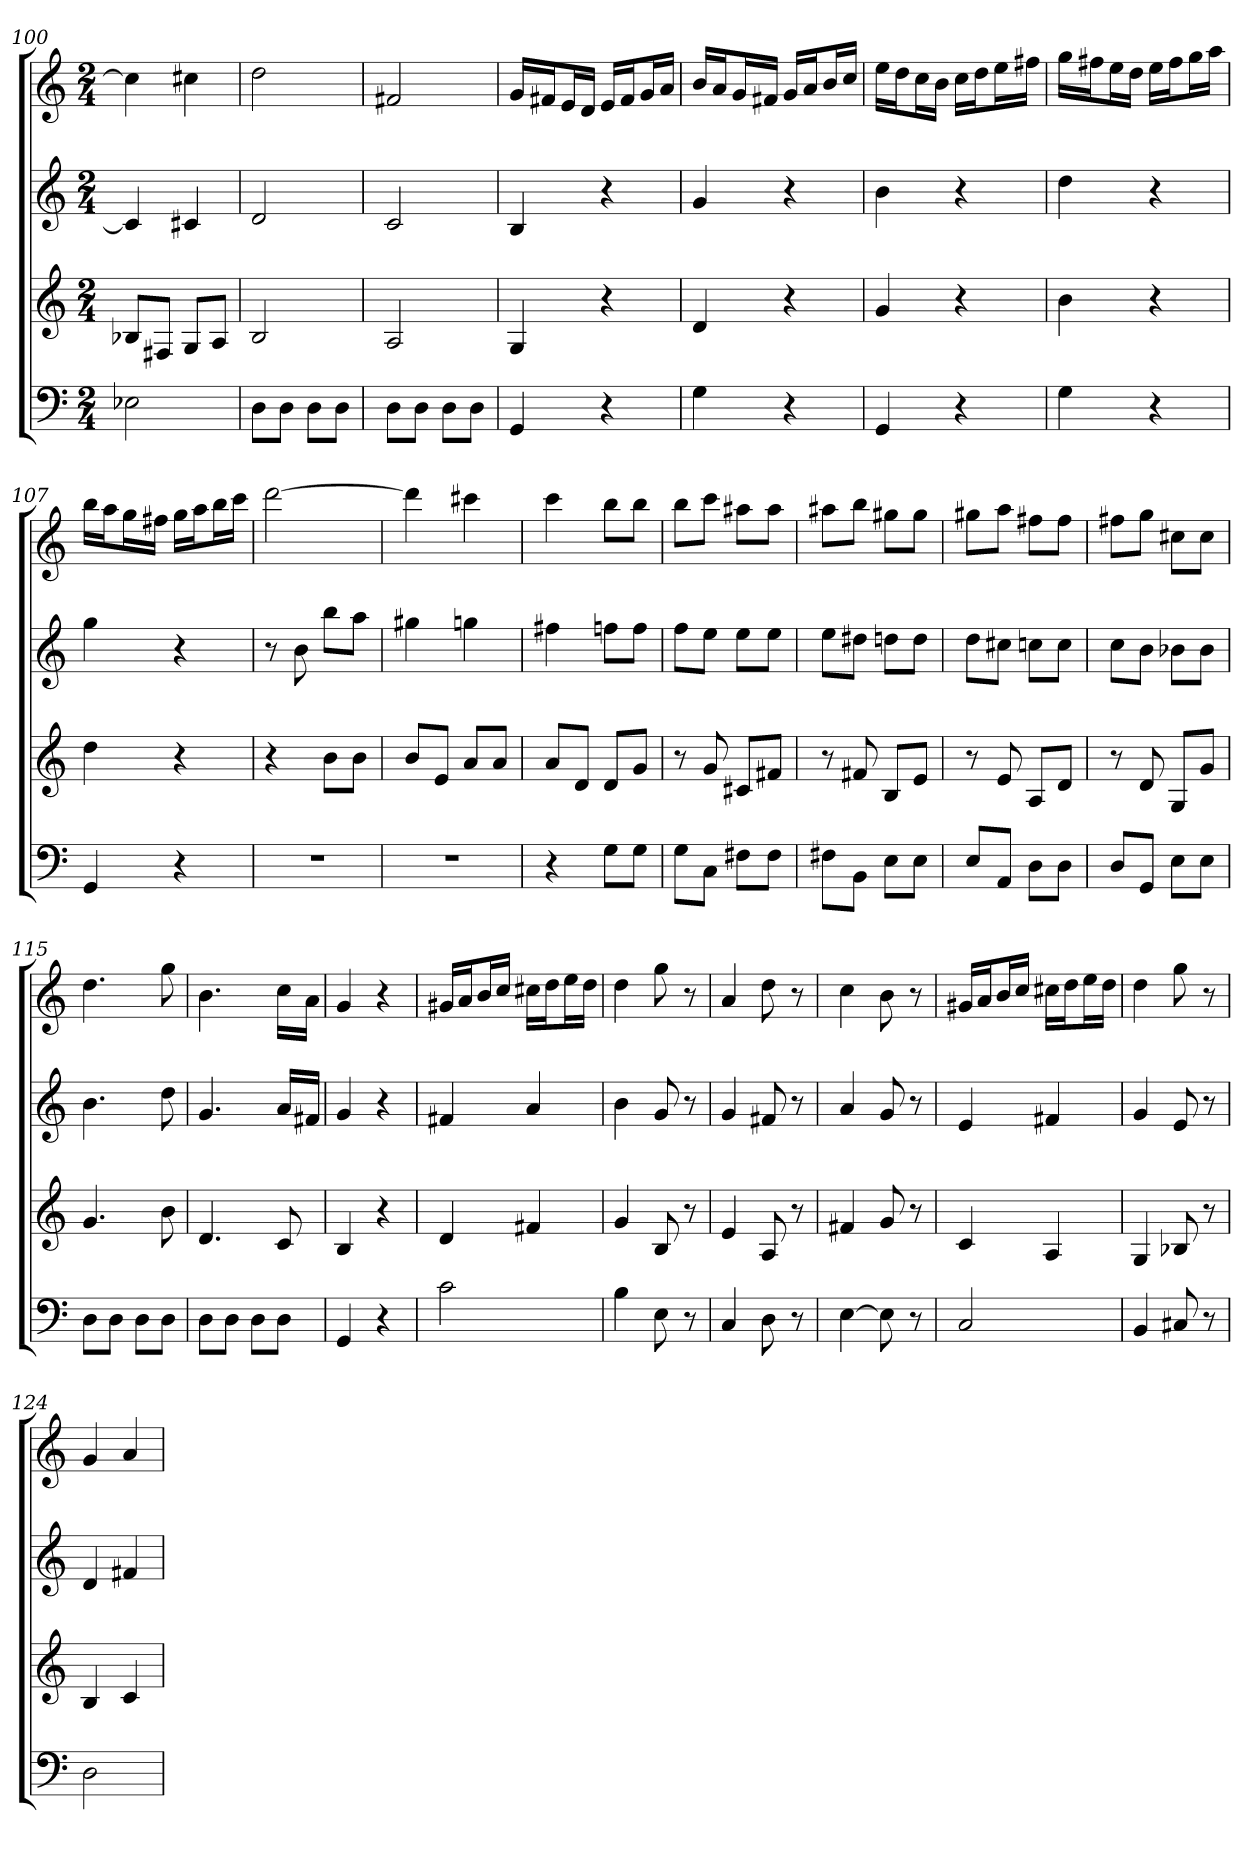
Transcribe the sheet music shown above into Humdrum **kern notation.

**kern	**kern	**kern	**kern
*part4	*part3	*part2	*part1
*staff4	*staff3	*staff2	*staff1
*k[]	*k[]	*k[]	*k[]
*C:	*C:	*C:	*C:
*M2/4	*M2/4	*M2/4	*M2/4
=100	=100	=100	=100
2E-X	8B-XL	4c]	4cc]
.	8F#XJ	.	.
.	8GL	4c#X	4cc#X
.	8AJ	.	.
=101	=101	=101	=101
8DL	2B	2d	2dd
8DJ	.	.	.
8DL	.	.	.
8DJ	.	.	.
=102	=102	=102	=102
8DL	2A	2c	2f#X
8DJ	.	.	.
8DL	.	.	.
8DJ	.	.	.
=103	=103	=103	=103
4GG	4G	4B	16gLL
.	.	.	16f#XJ
.	.	.	16eL
.	.	.	16dJJ
4r	4r	4r	16eLL
.	.	.	16f#J
.	.	.	16gL
.	.	.	16aJJ
=104	=104	=104	=104
4G	4d	4g	16bLL
.	.	.	16aJ
.	.	.	16gL
.	.	.	16f#XJJ
4r	4r	4r	16gLL
.	.	.	16aJ
.	.	.	16bL
.	.	.	16ccJJ
=105	=105	=105	=105
4GG	4g	4b	16eeLL
.	.	.	16ddJ
.	.	.	16ccL
.	.	.	16bJJ
4r	4r	4r	16ccLL
.	.	.	16ddJ
.	.	.	16eeL
.	.	.	16ff#XJJ
=106	=106	=106	=106
4G	4b	4dd	16ggLL
.	.	.	16ff#XJ
.	.	.	16eeL
.	.	.	16ddJJ
4r	4r	4r	16eeLL
.	.	.	16ff#J
.	.	.	16ggL
.	.	.	16aaJJ
=107	=107	=107	=107
4GG	4dd	4gg	16bbLL
.	.	.	16aaJ
.	.	.	16ggL
.	.	.	16ff#XJJ
4r	4r	4r	16ggLL
.	.	.	16aaJ
.	.	.	16bbL
.	.	.	16cccJJ
=108	=108	=108	=108
2r	4r	8r	[2ddd
.	.	8b	.
.	8bL	8bbL	.
.	8bJ	8aaJ	.
=109	=109	=109	=109
2r	8bL	4gg#X	4ddd]
.	8eJ	.	.
.	8aL	4ggn	4ccc#X
.	8aJ	.	.
=110	=110	=110	=110
4r	8aL	4ff#X	4ccc
.	8dJ	.	.
8GL	8dL	8ffnL	8bbL
8GJ	8gJ	8ffJ	8bbJ
=111	=111	=111	=111
8GL	8r	8ffL	8bbL
8CJ	8g	8eeJ	8cccJ
8F#XL	8c#XL	8eeL	8aa#XL
8F#J	8f#XJ	8eeJ	8aa#J
=112	=112	=112	=112
8F#XL	8r	8eeL	8aa#XL
8BBJ	8f#X	8dd#XJ	8bbJ
8EL	8BL	8ddnL	8gg#XL
8EJ	8eJ	8ddJ	8gg#J
=113	=113	=113	=113
8EL	8r	8ddL	8gg#XL
8AAJ	8e	8cc#XJ	8aaJ
8DL	8AL	8ccnL	8ff#XL
8DJ	8dJ	8ccJ	8ff#J
=114	=114	=114	=114
8DL	8r	8ccL	8ff#XL
8GGJ	8d	8bJ	8ggJ
8EL	8GL	8b-XL	8cc#XL
8EJ	8gJ	8b-J	8cc#J
=115	=115	=115	=115
8DL	4.g	4.b	4.dd
8DJ	.	.	.
8DL	.	.	.
8DJ	8b	8dd	8gg
=116	=116	=116	=116
8DL	4.d	4.g	4.b
8DJ	.	.	.
8DL	.	.	.
8DJ	8c	16aLL	16ccLL
.	.	16f#XJJ	16aJJ
=117	=117	=117	=117
4GG	4B	4g	4g
4r	4r	4r	4r
=118	=118	=118	=118
2c	4d	4f#X	16g#XLL
.	.	.	16aJ
.	.	.	16bL
.	.	.	16ccJJ
.	4f#X	4a	16cc#XLL
.	.	.	16ddJ
.	.	.	16eeL
.	.	.	16ddJJ
=119	=119	=119	=119
4B	4g	4b	4dd
8E	8B	8g	8gg
8r	8r	8r	8r
=120	=120	=120	=120
4C	4e	4g	4a
8D	8A	8f#X	8dd
8r	8r	8r	8r
=121	=121	=121	=121
[4E	4f#X	4a	4cc
8E]	8g	8g	8b
8r	8r	8r	8r
=122	=122	=122	=122
2C	4c	4e	16g#XLL
.	.	.	16aJ
.	.	.	16bL
.	.	.	16ccJJ
.	4A	4f#X	16cc#XLL
.	.	.	16ddJ
.	.	.	16eeL
.	.	.	16ddJJ
=123	=123	=123	=123
4BB	4G	4g	4dd
8C#X	8B-X	8e	8gg
8r	8r	8r	8r
=124	=124	=124	=124
2D	4B	4d	4g
.	4c	4f#X	4a
=	=	=	=
*-	*-	*-	*-
